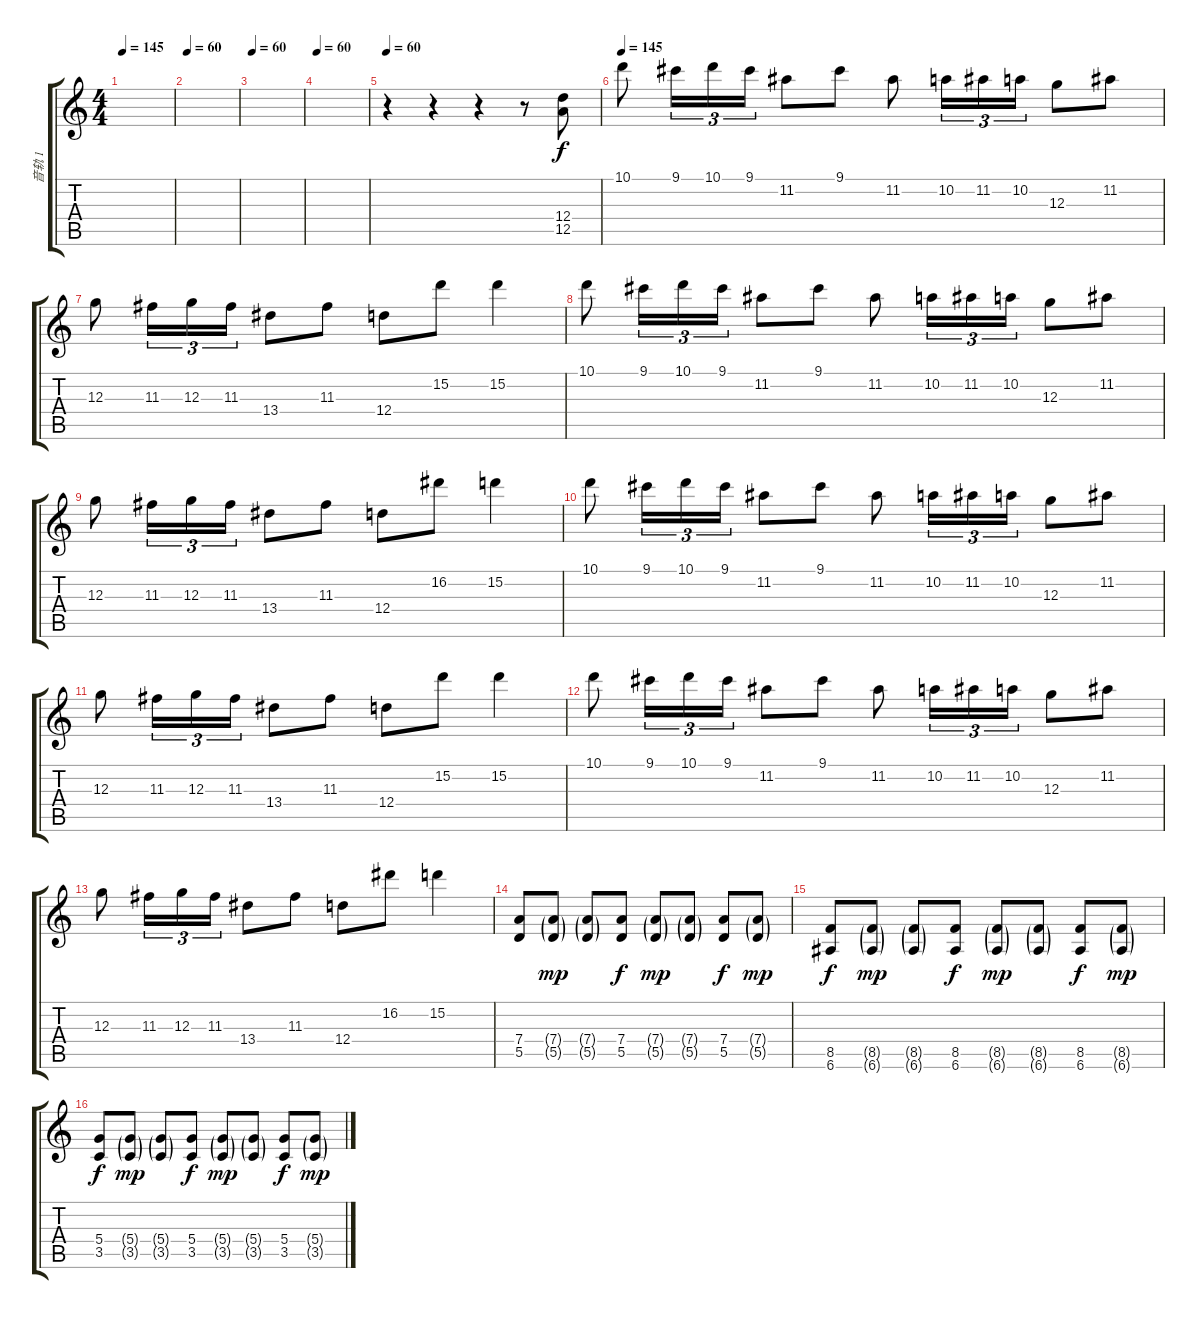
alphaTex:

\track ("音轨 1" "音轨 1") {instrument distortionguitar}
\staff {score tabs}
\tuning (E4 B3 G3 D3 A2 E2) {hide}
\ts (4 4)
\tempo 145
\tempo 60
\tempo 145
\clef g2
\ks c
|
\tempo 60
|
\tempo 60
|
\tempo 60
|
\tempo 60
r.4 r.4 r.4 r.8 (12.4 12.5).8 |
\tempo 145
10.1.8 9.1.16{tu (3 2)} 10.1.16{tu (3 2)} 9.1.16{tu (3 2)} 11.2.8 9.1.8 11.2.8 10.2.16{tu (3 2)} 11.2.16{tu (3 2)} 10.2.16{tu (3 2)} 12.3.8 11.2.8 |
12.3.8 11.3.16{tu (3 2)} 12.3.16{tu (3 2)} 11.3.16{tu (3 2)} 13.4.8 11.3.8 12.4.8 15.2.8 15.2.4 |
10.1.8 9.1.16{tu (3 2)} 10.1.16{tu (3 2)} 9.1.16{tu (3 2)} 11.2.8 9.1.8 11.2.8 10.2.16{tu (3 2)} 11.2.16{tu (3 2)} 10.2.16{tu (3 2)} 12.3.8 11.2.8 |
12.3.8 11.3.16{tu (3 2)} 12.3.16{tu (3 2)} 11.3.16{tu (3 2)} 13.4.8 11.3.8 12.4.8 16.2.8 15.2.4 |
10.1.8 9.1.16{tu (3 2)} 10.1.16{tu (3 2)} 9.1.16{tu (3 2)} 11.2.8 9.1.8 11.2.8 10.2.16{tu (3 2)} 11.2.16{tu (3 2)} 10.2.16{tu (3 2)} 12.3.8 11.2.8 |
12.3.8 11.3.16{tu (3 2)} 12.3.16{tu (3 2)} 11.3.16{tu (3 2)} 13.4.8 11.3.8 12.4.8 15.2.8 15.2.4 |
10.1.8 9.1.16{tu (3 2)} 10.1.16{tu (3 2)} 9.1.16{tu (3 2)} 11.2.8 9.1.8 11.2.8 10.2.16{tu (3 2)} 11.2.16{tu (3 2)} 10.2.16{tu (3 2)} 12.3.8 11.2.8 |
12.3.8 11.3.16{tu (3 2)} 12.3.16{tu (3 2)} 11.3.16{tu (3 2)} 13.4.8 11.3.8 12.4.8 16.2.8 15.2.4 |
(7.4 5.5).8 (7.4{g} 5.5{g}).8{dy mp} (7.4{g} 5.5{g}).8 (7.4 5.5).8{dy f} (7.4{g} 5.5{g}).8{dy mp} (7.4{g} 5.5{g}).8 (7.4 5.5).8{dy f} (7.4{g} 5.5{g}).8{dy mp} |
(8.5 6.6).8{dy f} (8.5{g} 6.6{g}).8{dy mp} (8.5{g} 6.6{g}).8 (8.5 6.6).8{dy f} (8.5{g} 6.6{g}).8{dy mp} (8.5{g} 6.6{g}).8 (8.5 6.6).8{dy f} (8.5{g} 6.6{g}).8{dy mp} |
(5.4 3.5).8{dy f} (5.4{g} 3.5{g}).8{dy mp} (5.4{g} 3.5{g}).8 (5.4 3.5).8{dy f} (5.4{g} 3.5{g}).8{dy mp} (5.4{g} 3.5{g}).8 (5.4 3.5).8{dy f} (5.4{g} 3.5{g}).8{dy mp}
